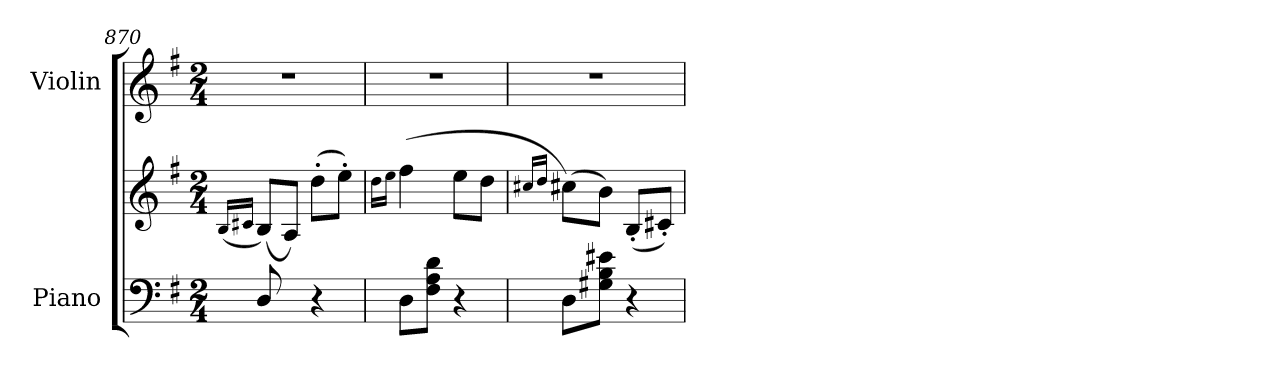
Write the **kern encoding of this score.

**kern	**kern	**kern
*part2	*part2	*part1
*staff3	*staff2	*staff1
*I"Piano	*	*I"Violin
*I'Pno.	*	*I'Vln.
!!LO:PB:g=z
*clefF4	*clefG2	*clefG2
*k[f#]	*k[f#]	*k[f#]
*M2/4	*M2/4	*M2/4
=870	=870	=870
.	(16qB/LL	.
.	16qc#X/JJ	.
*	*^	*
8D/L	(8B/L)	8ryy	2r
8ryy	8A/J)	8d\ 8f#\ 8a\J	.
4r	(8dd'\L	4ryy	.
.	8ee'\J)	.	.
=871	=871	=871	=871
.	.	(16qdd\LL	.
.	.	16qee\JJ	.
8D\L	(4ff#\	[8ff#/Lyy	2r
8F#\ 8A\ 8d\J	.	8ff#/Jyy]	.
4r	8ryy	8ee\L	.
.	8ryy	8dd\J	.
*	*v	*v	*
=872	=872	=872
.	16qcc#X/LL	.
.	16qdd/JJ	.
8D\L	(8cc#\L)	2r
8G#X\ 8B\ 8e#X\J	8b\J)	.
4r	(8B'/L	.
.	8c#X'/J)	.
=	=	=
*-	*-	*-
